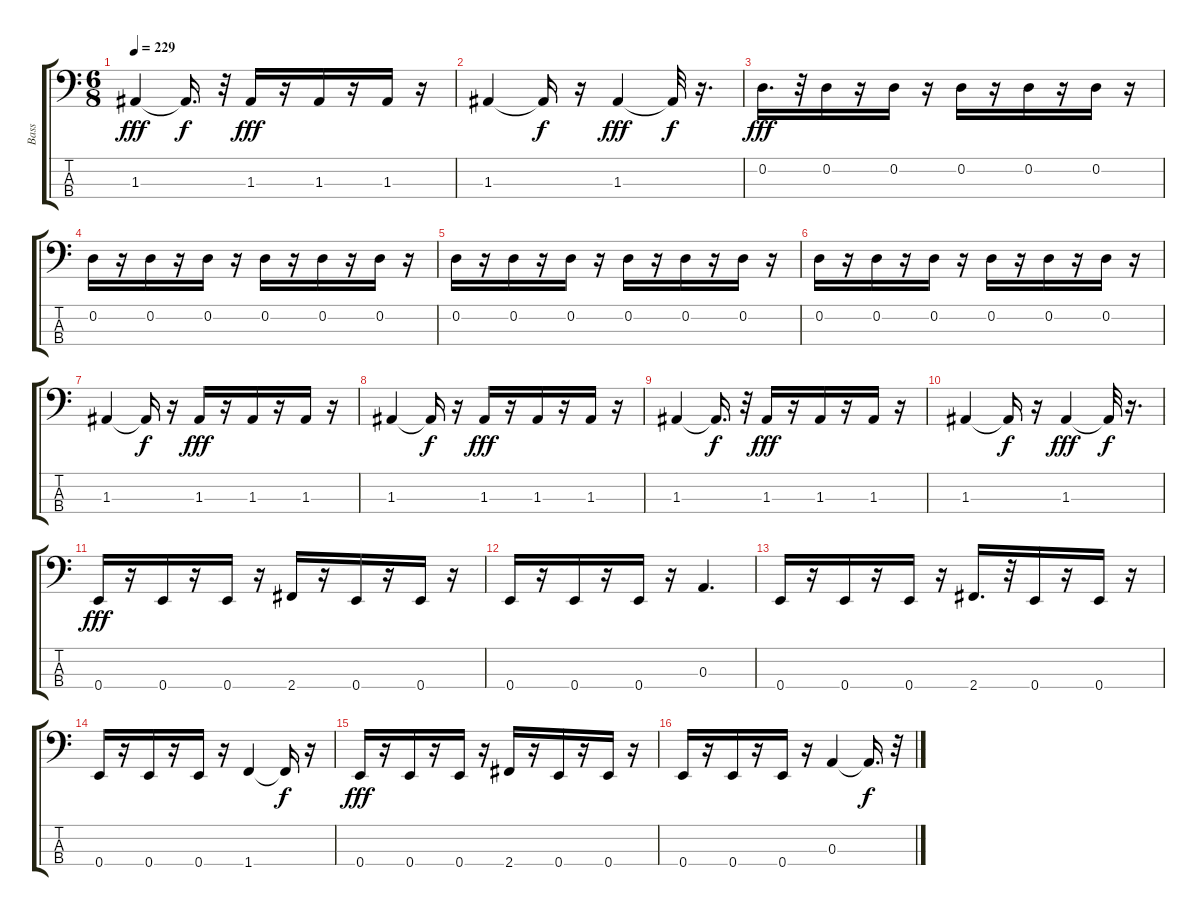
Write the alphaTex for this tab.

\track ("Bass" "Bass") {instrument electricbasspick}
\staff {score tabs}
\tuning (G2 D2 A1 E1) {hide}
\ts (6 8)
\tempo 229
\clef f4
\ks c
1.3.4{dy fff} 1.3{t}.16{d dy f} r.32 1.3.16{dy fff} r.16 1.3.16 r.16 1.3.16 r.16 |
1.3.4 1.3{t}.16{dy f} r.16 1.3.4{dy fff} 1.3{t}.32{dy f} r.16{d} |
0.2.16{d dy fff} r.32 0.2.16 r.16 0.2.16 r.16 0.2.16 r.16 0.2.16 r.16 0.2.16 r.16 |
0.2.16 r.16 0.2.16 r.16 0.2.16 r.16 0.2.16 r.16 0.2.16 r.16 0.2.16 r.16 |
0.2.16 r.16 0.2.16 r.16 0.2.16 r.16 0.2.16 r.16 0.2.16 r.16 0.2.16 r.16 |
0.2.16 r.16 0.2.16 r.16 0.2.16 r.16 0.2.16 r.16 0.2.16 r.16 0.2.16 r.16 |
1.3.4 1.3{t}.16{dy f} r.16 1.3.16{dy fff} r.16 1.3.16 r.16 1.3.16 r.16 |
1.3.4 1.3{t}.16{dy f} r.16 1.3.16{dy fff} r.16 1.3.16 r.16 1.3.16 r.16 |
1.3.4 1.3{t}.16{d dy f} r.32 1.3.16{dy fff} r.16 1.3.16 r.16 1.3.16 r.16 |
1.3.4 1.3{t}.16{dy f} r.16 1.3.4{dy fff} 1.3{t}.32{dy f} r.16{d} |
0.4.16{dy fff} r.16 0.4.16 r.16 0.4.16 r.16 2.4.16 r.16 0.4.16 r.16 0.4.16 r.16 |
0.4.16 r.16 0.4.16 r.16 0.4.16 r.16 0.3.4{d} |
0.4.16 r.16 0.4.16 r.16 0.4.16 r.16 2.4.16{d} r.32 0.4.16 r.16 0.4.16 r.16 |
0.4.16 r.16 0.4.16 r.16 0.4.16 r.16 1.4.4 1.4{t}.16{dy f} r.16 |
0.4.16{dy fff} r.16 0.4.16 r.16 0.4.16 r.16 2.4.16 r.16 0.4.16 r.16 0.4.16 r.16 |
0.4.16 r.16 0.4.16 r.16 0.4.16 r.16 0.3.4 0.3{t}.16{d dy f} r.32
